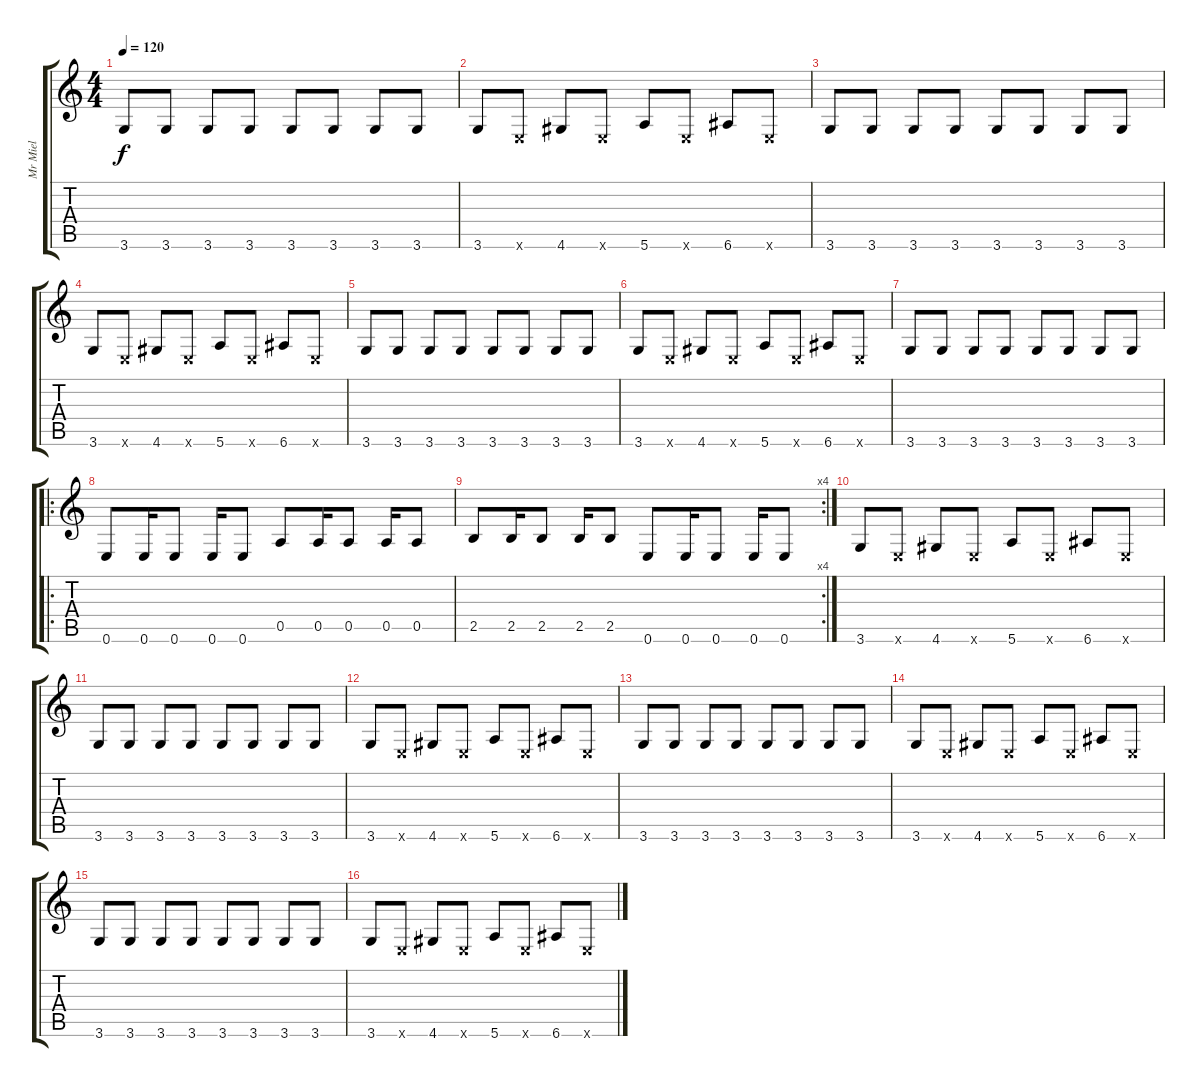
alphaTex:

\track ("Mr Miel" "Mr Miel") {instrument electricbassfinger}
\staff {score tabs}
\tuning (E4 B3 G3 D3 A2 E2) {hide}
\ts (4 4)
\tempo 120
\clef g2
\ks c
3.6.8{dy f} 3.6.8 3.6.8 3.6.8 3.6.8 3.6.8 3.6.8 3.6.8 |
3.6.8 0.6{x}.8 4.6.8 0.6{x}.8 5.6.8 0.6{x}.8 6.6.8 0.6{x}.8 |
3.6.8 3.6.8 3.6.8 3.6.8 3.6.8 3.6.8 3.6.8 3.6.8 |
3.6.8 0.6{x}.8 4.6.8 0.6{x}.8 5.6.8 0.6{x}.8 6.6.8 0.6{x}.8 |
3.6.8 3.6.8 3.6.8 3.6.8 3.6.8 3.6.8 3.6.8 3.6.8 |
3.6.8 0.6{x}.8 4.6.8 0.6{x}.8 5.6.8 0.6{x}.8 6.6.8 0.6{x}.8 |
3.6.8 3.6.8 3.6.8 3.6.8 3.6.8 3.6.8 3.6.8 3.6.8 |
\ro
0.6.8 0.6.16 0.6.8 0.6.16 0.6.8 0.5.8 0.5.16 0.5.8 0.5.16 0.5.8 |
\rc 4
2.5.8 2.5.16 2.5.8 2.5.16 2.5.8 0.6.8 0.6.16 0.6.8 0.6.16 0.6.8 |
3.6.8 0.6{x}.8 4.6.8 0.6{x}.8 5.6.8 0.6{x}.8 6.6.8 0.6{x}.8 |
3.6.8 3.6.8 3.6.8 3.6.8 3.6.8 3.6.8 3.6.8 3.6.8 |
3.6.8 0.6{x}.8 4.6.8 0.6{x}.8 5.6.8 0.6{x}.8 6.6.8 0.6{x}.8 |
3.6.8 3.6.8 3.6.8 3.6.8 3.6.8 3.6.8 3.6.8 3.6.8 |
3.6.8 0.6{x}.8 4.6.8 0.6{x}.8 5.6.8 0.6{x}.8 6.6.8 0.6{x}.8 |
3.6.8 3.6.8 3.6.8 3.6.8 3.6.8 3.6.8 3.6.8 3.6.8 |
3.6.8 0.6{x}.8 4.6.8 0.6{x}.8 5.6.8 0.6{x}.8 6.6.8 0.6{x}.8
